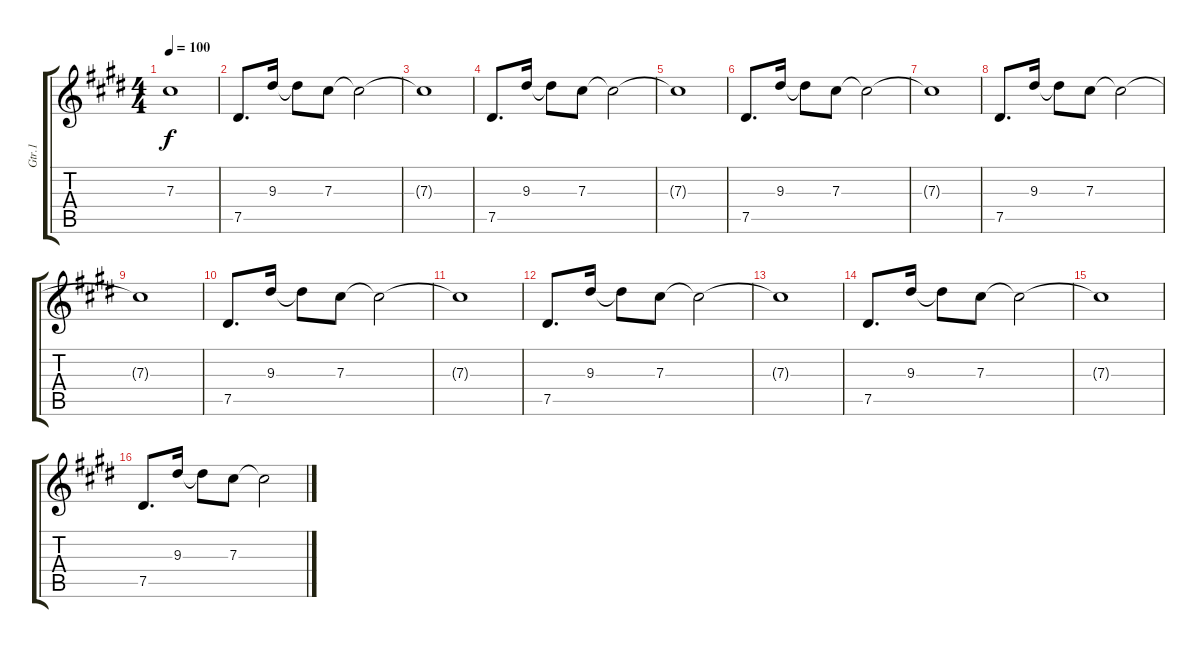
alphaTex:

\track ("Gtr.1" "Gtr.1") {instrument acousticguitarsteel}
\staff {score tabs}
\tuning (Eb4 Bb3 Gb3 Db3 Ab2 Eb2) {hide}
\ts (4 4)
\tempo 100
\clef g2
\ks e
7.3{t}.1{dy f} |
7.5.8{d beam Up} 9.3.16{beam Up} 9.3{t}.8 7.3.8 7.3{t}.2 |
7.3{t}.1 |
7.5.8{d beam Up} 9.3.16{beam Up} 9.3{t}.8 7.3.8 7.3{t}.2 |
7.3{t}.1 |
7.5.8{d beam Up} 9.3.16{beam Up} 9.3{t}.8 7.3.8 7.3{t}.2 |
7.3{t}.1 |
7.5.8{d beam Up} 9.3.16{beam Up} 9.3{t}.8 7.3.8 7.3{t}.2 |
7.3{t}.1 |
7.5.8{d beam Up} 9.3.16{beam Up} 9.3{t}.8 7.3.8 7.3{t}.2 |
7.3{t}.1 |
7.5.8{d beam Up} 9.3.16{beam Up} 9.3{t}.8 7.3.8 7.3{t}.2 |
7.3{t}.1 |
7.5.8{d beam Up} 9.3.16{beam Up} 9.3{t}.8 7.3.8 7.3{t}.2 |
7.3{t}.1 |
7.5.8{d beam Up} 9.3.16{beam Up} 9.3{t}.8 7.3.8 7.3{t}.2
